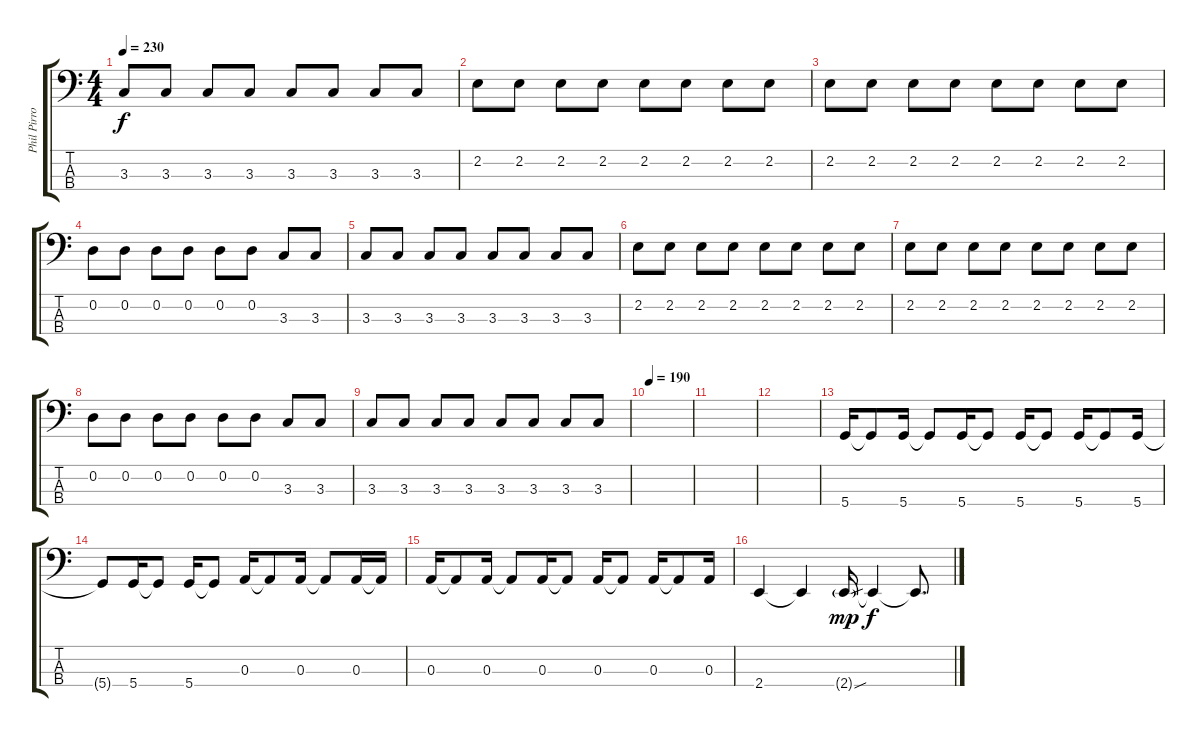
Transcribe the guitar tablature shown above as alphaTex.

\track ("Phil Pirrone" "Phil Pirro") {instrument electricbasspick}
\staff {score tabs}
\tuning (G2 D2 A1 D1) {hide}
\ts (4 4)
\tempo 230
\clef f4
\ks c
3.3.8{dy f} 3.3.8 3.3.8 3.3.8 3.3.8 3.3.8 3.3.8 3.3.8 |
2.2.8 2.2.8 2.2.8 2.2.8 2.2.8 2.2.8 2.2.8 2.2.8 |
2.2.8 2.2.8 2.2.8 2.2.8 2.2.8 2.2.8 2.2.8 2.2.8 |
0.2.8 0.2.8 0.2.8 0.2.8 0.2.8 0.2.8 3.3.8 3.3.8 |
3.3.8 3.3.8 3.3.8 3.3.8 3.3.8 3.3.8 3.3.8 3.3.8 |
2.2.8 2.2.8 2.2.8 2.2.8 2.2.8 2.2.8 2.2.8 2.2.8 |
2.2.8 2.2.8 2.2.8 2.2.8 2.2.8 2.2.8 2.2.8 2.2.8 |
0.2.8 0.2.8 0.2.8 0.2.8 0.2.8 0.2.8 3.3.8 3.3.8 |
3.3.8 3.3.8 3.3.8 3.3.8 3.3.8 3.3.8 3.3.8 3.3.8 |
\tempo 190
|
|
|
5.4.16 5.4{t}.8 5.4.16 5.4{t}.8 5.4.16 5.4{t}.8 5.4.16 5.4{t}.8 5.4.16 5.4{t}.8 5.4.16 |
5.4{t}.8 5.4.16 5.4{t}.8 5.4.16 5.4{t}.8 0.3.16 0.3{t}.8 0.3.16 0.3{t}.8 0.3.16 0.3{t}.16 |
0.3.16 0.3{t}.8 0.3.16 0.3{t}.8 0.3.16 0.3{t}.8 0.3.16 0.3{t}.8 0.3.16 0.3{t}.8 0.3.16 |
2.4.4 2.4{t}.4 2.4{sou g}.16{dy mp} 2.4{t}.4{dy f} 2.4{t}.8{d}
